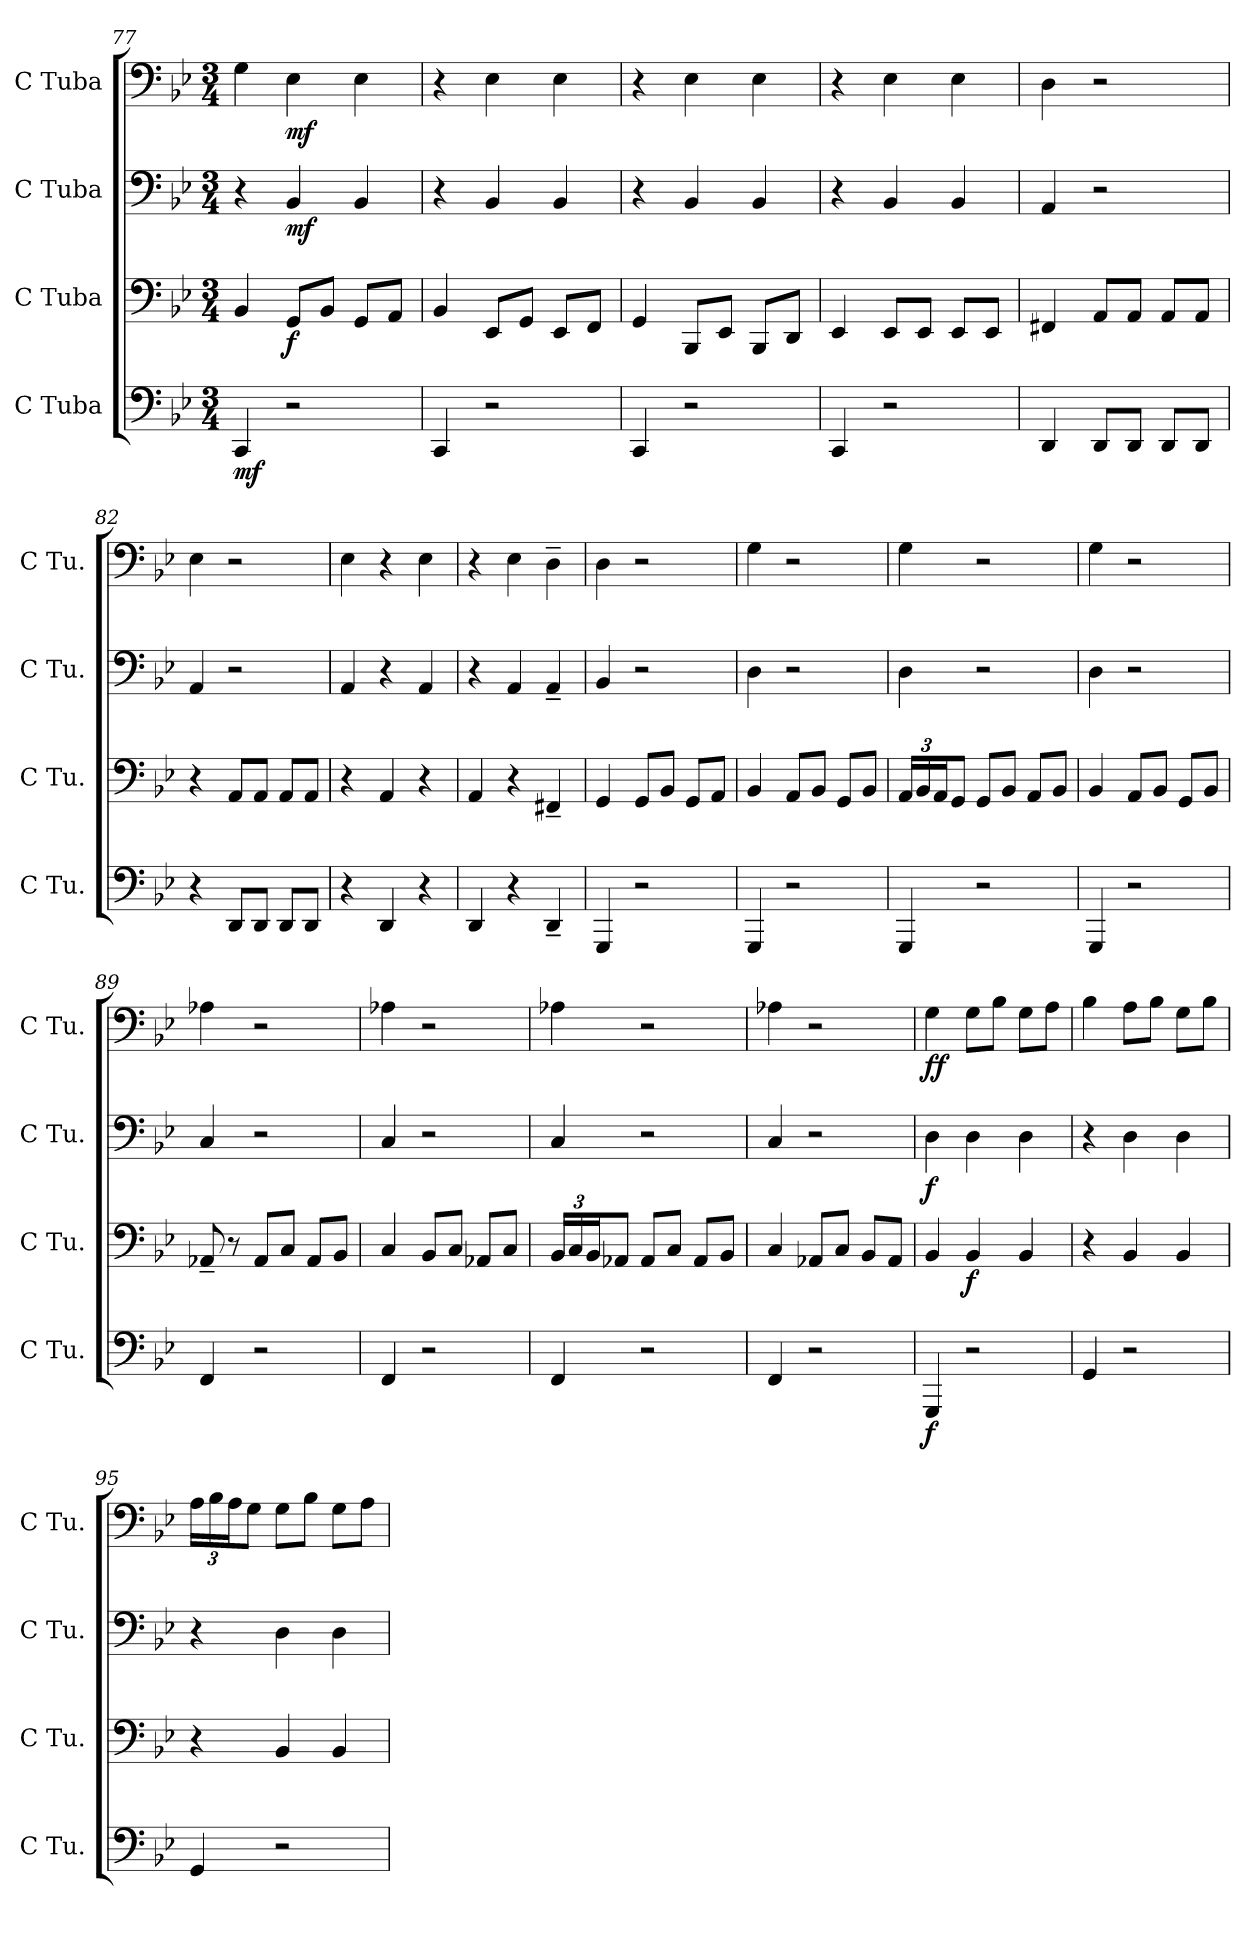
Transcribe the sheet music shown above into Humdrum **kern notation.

**kern	**dynam	**kern	**dynam	**kern	**dynam	**kern	**dynam
*part4	*part4	*part3	*part3	*part2	*part2	*part1	*part1
*staff4	*staff4	*staff3	*staff3	*staff2	*staff2	*staff1	*staff1
*I"C Tuba	*	*I"C Tuba	*	*I"C Tuba	*	*I"C Tuba	*
*I'C Tu.	*	*I'C Tu.	*	*I'C Tu.	*	*I'C Tu.	*
*clefF4	*	*clefF4	*	*clefF4	*	*clefF4	*
*k[b-e-]	*	*k[b-e-]	*	*k[b-e-]	*	*k[b-e-]	*
*M3/4	*	*M3/4	*	*M3/4	*	*M3/4	*
=77	=77	=77	=77	=77	=77	=77	=77
!	!LO:DY:b	!	!	!	!	!	!
4CC/	mf	4BB-/	.	4r	.	4G\	.
!	!	!	!LO:DY:b	!	!LO:DY:b	!	!LO:DY:b
2r	.	8GG/L	f	4BB-/	mf	4E-\	mf
.	.	8BB-/J	.	.	.	.	.
.	.	8GG/L	.	4BB-/	.	4E-\	.
.	.	8AA/J	.	.	.	.	.
=78	=78	=78	=78	=78	=78	=78	=78
4CC/	.	4BB-/	.	4r	.	4r	.
2r	.	8EE-/L	.	4BB-/	.	4E-\	.
.	.	8GG/J	.	.	.	.	.
.	.	8EE-/L	.	4BB-/	.	4E-\	.
.	.	8FF/J	.	.	.	.	.
=79	=79	=79	=79	=79	=79	=79	=79
4CC/	.	4GG/	.	4r	.	4r	.
2r	.	8BBB-/L	.	4BB-/	.	4E-\	.
.	.	8EE-/J	.	.	.	.	.
.	.	8BBB-/L	.	4BB-/	.	4E-\	.
.	.	8DD/J	.	.	.	.	.
=80	=80	=80	=80	=80	=80	=80	=80
4CC/	.	4EE-/	.	4r	.	4r	.
2r	.	8EE-/L	.	4BB-/	.	4E-\	.
.	.	8EE-/J	.	.	.	.	.
.	.	8EE-/L	.	4BB-/	.	4E-\	.
.	.	8EE-/J	.	.	.	.	.
=81	=81	=81	=81	=81	=81	=81	=81
4DD/	.	4FF#X/	.	4AA/	.	4D\	.
8DD/L	.	8AA/L	.	2r	.	2r	.
8DD/J	.	8AA/J	.	.	.	.	.
8DD/L	.	8AA/L	.	.	.	.	.
8DD/J	.	8AA/J	.	.	.	.	.
!!LO:PB:g=z
=82	=82	=82	=82	=82	=82	=82	=82
4r	.	4r	.	4AA/	.	4E-\	.
8DD/L	.	8AA/L	.	2r	.	2r	.
8DD/J	.	8AA/J	.	.	.	.	.
8DD/L	.	8AA/L	.	.	.	.	.
8DD/J	.	8AA/J	.	.	.	.	.
=83	=83	=83	=83	=83	=83	=83	=83
4r	.	4r	.	4AA/	.	4E-\	.
4DD/	.	4AA/	.	4r	.	4r	.
4r	.	4r	.	4AA/	.	4E-\	.
=84	=84	=84	=84	=84	=84	=84	=84
4DD/	.	4AA/	.	4r	.	4r	.
4r	.	4r	.	4AA/	.	4E-\	.
4DD~/	.	4FF#X~/	.	4AA~/	.	4D~\	.
=85	=85	=85	=85	=85	=85	=85	=85
4GGG/	.	4GG/	.	4BB-/	.	4D\	.
2r	.	8GG/L	.	2r	.	2r	.
.	.	8BB-/J	.	.	.	.	.
.	.	8GG/L	.	.	.	.	.
.	.	8AA/J	.	.	.	.	.
=86	=86	=86	=86	=86	=86	=86	=86
4GGG/	.	4BB-/	.	4D\	.	4G\	.
2r	.	8AA/L	.	2r	.	2r	.
.	.	8BB-/J	.	.	.	.	.
.	.	8GG/L	.	.	.	.	.
.	.	8BB-/J	.	.	.	.	.
=87	=87	=87	=87	=87	=87	=87	=87
*	*	*Xbrackettup	*	*	*	*	*
4GGG/	.	24AA/LL	.	4D\	.	4G\	.
.	.	24BB-/	.	.	.	.	.
.	.	24AA/J	.	.	.	.	.
.	.	8GG/J	.	.	.	.	.
2r	.	8GG/L	.	2r	.	2r	.
.	.	8BB-/J	.	.	.	.	.
.	.	8AA/L	.	.	.	.	.
.	.	8BB-/J	.	.	.	.	.
=88	=88	=88	=88	=88	=88	=88	=88
4GGG/	.	4BB-/	.	4D\	.	4G\	.
2r	.	8AA/L	.	2r	.	2r	.
.	.	8BB-/J	.	.	.	.	.
.	.	8GG/L	.	.	.	.	.
.	.	8BB-/J	.	.	.	.	.
!!LO:LB:g=z
=89	=89	=89	=89	=89	=89	=89	=89
4FF/	.	8AA-X~/	.	4C/	.	4A-X\	.
.	.	8r	.	.	.	.	.
2r	.	8AA-/L	.	2r	.	2r	.
.	.	8C/J	.	.	.	.	.
.	.	8AA-/L	.	.	.	.	.
.	.	8BB-/J	.	.	.	.	.
=90	=90	=90	=90	=90	=90	=90	=90
4FF/	.	4C/	.	4C/	.	4A-X\	.
2r	.	8BB-/L	.	2r	.	2r	.
.	.	8C/J	.	.	.	.	.
.	.	8AA-X/L	.	.	.	.	.
.	.	8C/J	.	.	.	.	.
=91	=91	=91	=91	=91	=91	=91	=91
4FF/	.	24BB-/LL	.	4C/	.	4A-X\	.
.	.	24C/	.	.	.	.	.
.	.	24BB-/J	.	.	.	.	.
.	.	8AA-X/J	.	.	.	.	.
2r	.	8AA-/L	.	2r	.	2r	.
.	.	8C/J	.	.	.	.	.
.	.	8AA-/L	.	.	.	.	.
.	.	8BB-/J	.	.	.	.	.
=92	=92	=92	=92	=92	=92	=92	=92
4FF/	.	4C/	.	4C/	.	4A-X\	.
2r	.	8AA-X/L	.	2r	.	2r	.
.	.	8C/J	.	.	.	.	.
.	.	8BB-/L	.	.	.	.	.
.	.	8AA-/J	.	.	.	.	.
=93	=93	=93	=93	=93	=93	=93	=93
!	!LO:DY:b	!	!	!	!LO:DY:b	!	!LO:DY:b
4GGG/	f	4BB-/	.	4D\	f	4G\	ff
!	!	!	!LO:DY:b	!	!	!	!
2r	.	4BB-/	f	4D\	.	8G\L	.
.	.	.	.	.	.	8B-\J	.
.	.	4BB-/	.	4D\	.	8G\L	.
.	.	.	.	.	.	8A\J	.
=94	=94	=94	=94	=94	=94	=94	=94
4GG/	.	4r	.	4r	.	4B-\	.
2r	.	4BB-/	.	4D\	.	8A\L	.
.	.	.	.	.	.	8B-\J	.
.	.	4BB-/	.	4D\	.	8G\L	.
.	.	.	.	.	.	8B-\J	.
!!LO:LB:g=z
=95	=95	=95	=95	=95	=95	=95	=95
*	*	*	*	*	*	*Xbrackettup	*
4GG/	.	4r	.	4r	.	24A\LL	.
.	.	.	.	.	.	24B-\	.
.	.	.	.	.	.	24A\J	.
.	.	.	.	.	.	8G\J	.
2r	.	4BB-/	.	4D\	.	8G\L	.
.	.	.	.	.	.	8B-\J	.
.	.	4BB-/	.	4D\	.	8G\L	.
.	.	.	.	.	.	8A\J	.
=	=	=	=	=	=	=	=
*-	*-	*-	*-	*-	*-	*-	*-
